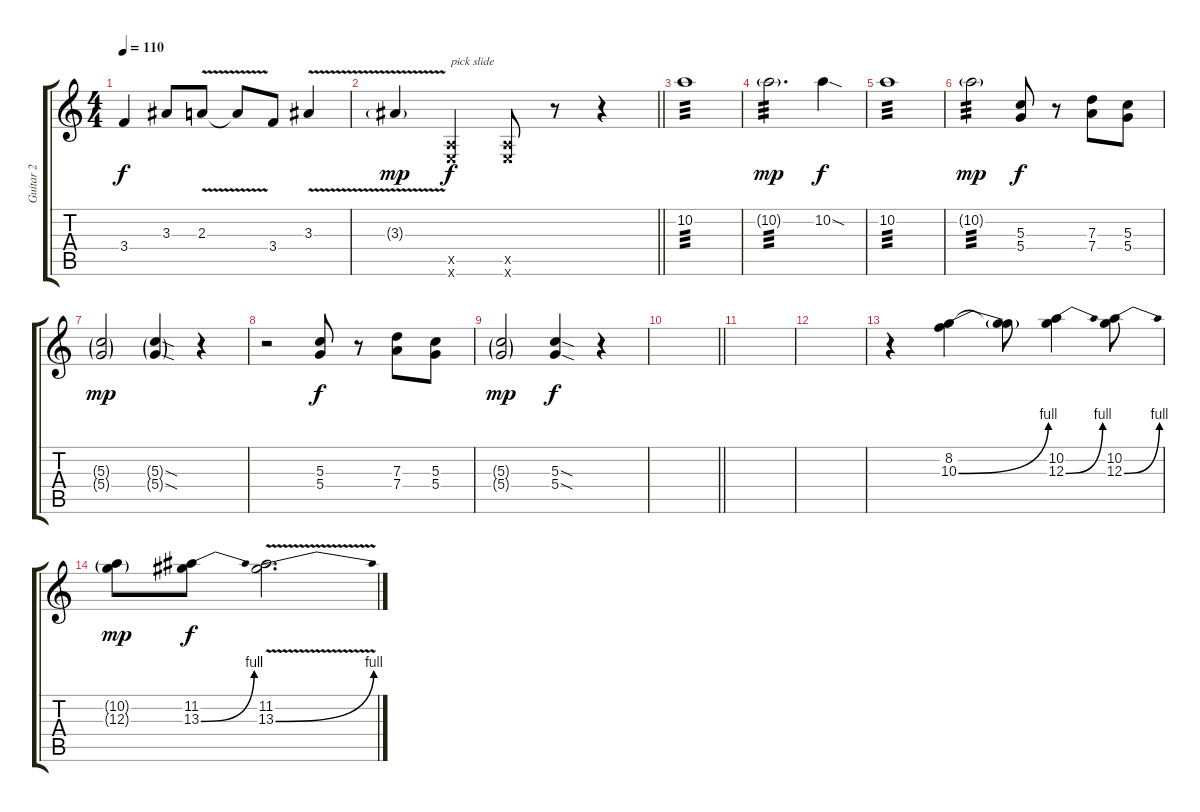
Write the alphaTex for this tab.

\track ("Guitar 2" "Guitar 2") {instrument distortionguitar}
\staff {score tabs}
\tuning (E4 B3 G3 D3 A2 E2) {hide}
\ts (4 4)
\tempo 110
\clef g2
\ks c
3.4.4{dy f} 3.3.8 2.3{v}.8 2.3{t}.8 3.4.8 3.3{v}.4 |
\barLineRight lightlight
3.3{v g}.4{dy mp} (0.5{x} 0.6{x}).4{txt "pick slide" dy f} (0.5{x} 0.6{x}).8 r.8 r.4 |
10.2.1{tp 3} |
10.2{g}.2{d tp 3 dy mp} 10.2{sod}.4{dy f} |
10.2.1{tp 3} |
10.2{g}.2{tp 3 dy mp} (5.3 5.4).8{dy f} r.8 (7.3 7.4).8 (5.3 5.4).8 |
(5.3{g} 5.4{g}).2{dy mp} (5.3{sod g} 5.4{sod g}).4 r.4 |
r.2 (5.3 5.4).8{dy f} r.8 (7.3 7.4).8 (5.3 5.4).8 |
(5.3{g} 5.4{g}).2{dy mp} (5.3{sod} 5.4{sod}).4{dy f} r.4 |
\barLineRight lightlight
|
|
|
r.4 (8.2 10.3{be (bend 0 0 60 4)}).4 (8.2{t} 10.3{t}).8 (10.2 12.3{be (bend 0 0 60 4)}).4 (10.2 12.3{be (bend 0 0 60 4)}).8 |
(10.2{g} 12.3{g}).8{dy mp} (11.2 13.3{be (bend 0 0 60 4)}).8{dy f} (11.2 13.3{be (bend 0 0 60 4) v}).2{d}
